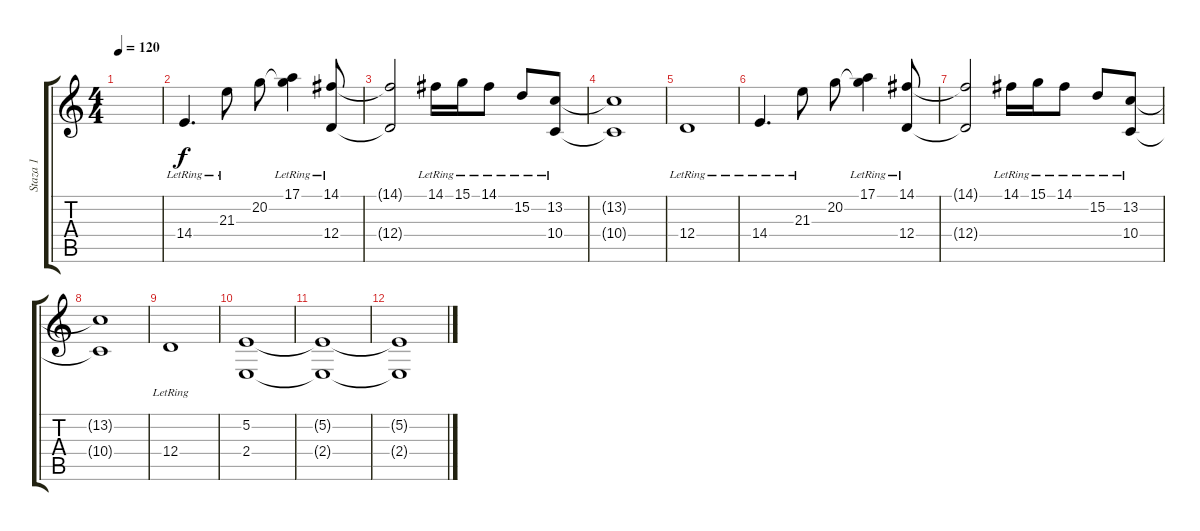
\track ("Staza 1" "Staza 1") {instrument electricpiano1}
\staff {score tabs}
\tuning (E4 B3 G3 D3 A2 E2) {hide}
\ts (4 4)
\tempo 120
\clef g2
\ks c
|
14.4{lr}.4{d} 21.3{lr}.8 20.2.8 (17.1{lr} 20.2{t}).4 (14.1{lr} 12.4{lr}).8 |
(14.1{t} 12.4{t}).2 14.1{lr}.16 15.1{lr}.16 14.1{lr}.8 15.2{lr}.8 (13.2{lr} 10.4{lr}).8 |
(13.2{t} 10.4{t}).1 |
12.4{lr}.1 |
14.4{lr}.4{d} 21.3{lr}.8 20.2.8 (17.1{lr} 20.2{t}).4 (14.1{lr} 12.4{lr}).8 |
(14.1{t} 12.4{t}).2 14.1{lr}.16 15.1{lr}.16 14.1{lr}.8 15.2{lr}.8 (13.2{lr} 10.4{lr}).8 |
(13.2{t} 10.4{t}).1 |
12.4{lr}.1 |
(5.2 2.4).1 |
(5.2{t} 2.4{t}).1 |
(5.2{t} 2.4{t}).1
